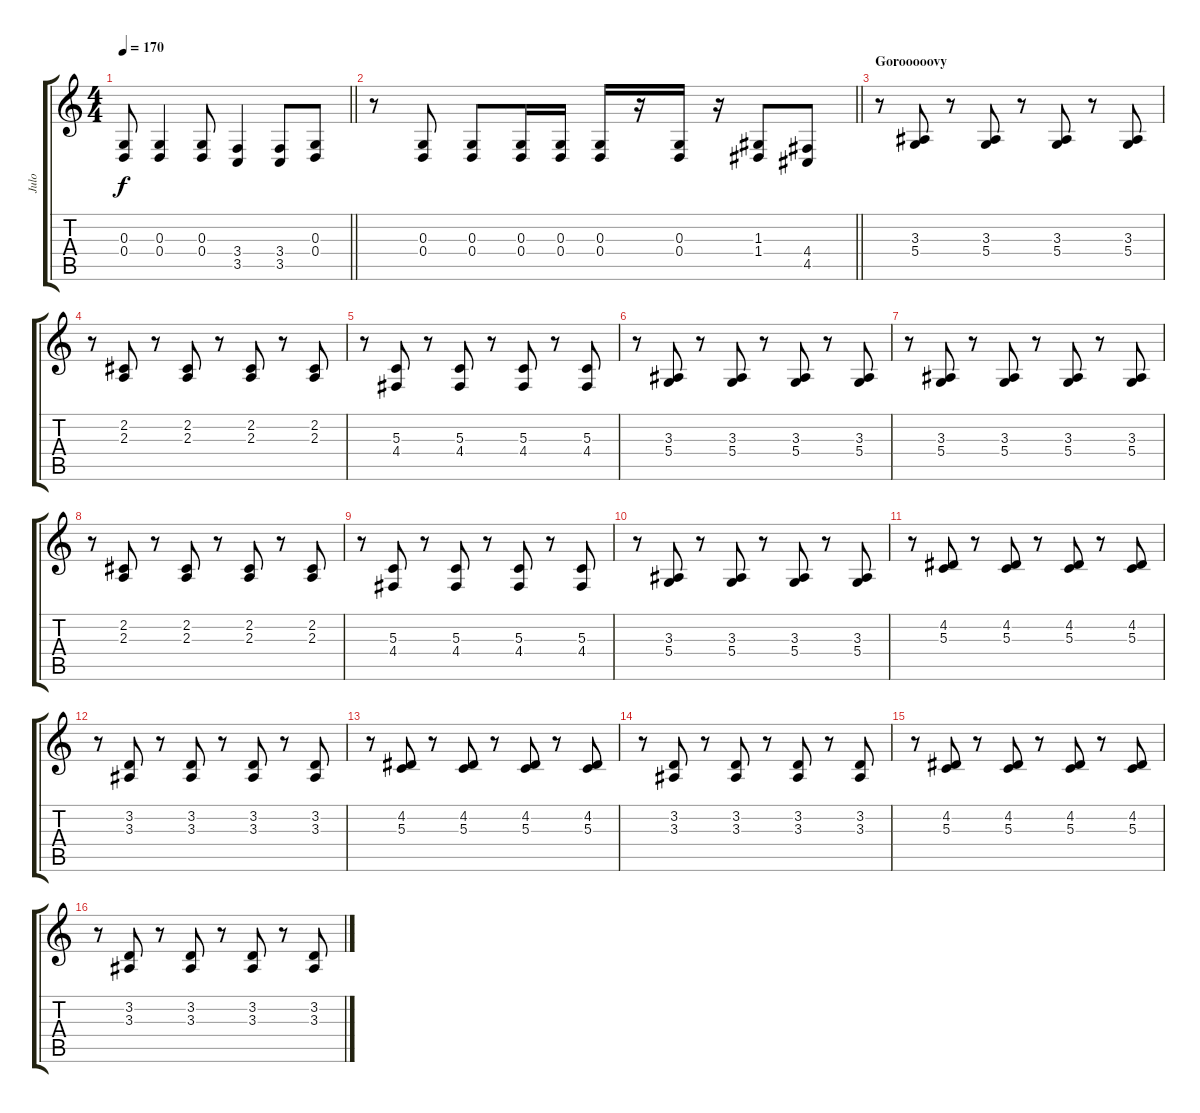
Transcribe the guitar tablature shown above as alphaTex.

\track ("Julo" "Julo") {instrument lead1square}
\staff {score tabs}
\tuning (E4 B3 G3 D3 A2 E2) {hide}
\ts (4 4)
\tempo 170
\clef g2
\barLineRight lightlight
\ks c
(0.3 0.4).8{dy f} (0.3 0.4).4 (0.3 0.4).8 (3.4 3.5).4 (3.4 3.5).8 (0.3 0.4).8 |
\barLineRight lightlight
r.8 (0.3 0.4).8 (0.3 0.4).8 (0.3 0.4).16 (0.3 0.4).16 (0.3 0.4).16 r.16 (0.3 0.4).16 r.16 (1.3 1.4).8 (4.4 4.5).8 |
\section ("" "Gorooooovy")
r.8 (3.3 5.4).8 r.8 (3.3 5.4).8 r.8 (3.3 5.4).8 r.8 (3.3 5.4).8 |
r.8 (2.2 2.3).8 r.8 (2.2 2.3).8 r.8 (2.2 2.3).8 r.8 (2.2 2.3).8 |
r.8 (5.3 4.4).8 r.8 (5.3 4.4).8 r.8 (5.3 4.4).8 r.8 (5.3 4.4).8 |
r.8 (3.3 5.4).8 r.8 (3.3 5.4).8 r.8 (3.3 5.4).8 r.8 (3.3 5.4).8 |
r.8 (3.3 5.4).8 r.8 (3.3 5.4).8 r.8 (3.3 5.4).8 r.8 (3.3 5.4).8 |
r.8 (2.2 2.3).8 r.8 (2.2 2.3).8 r.8 (2.2 2.3).8 r.8 (2.2 2.3).8 |
r.8 (5.3 4.4).8 r.8 (5.3 4.4).8 r.8 (5.3 4.4).8 r.8 (5.3 4.4).8 |
r.8 (3.3 5.4).8 r.8 (3.3 5.4).8 r.8 (3.3 5.4).8 r.8 (3.3 5.4).8 |
r.8 (4.2 5.3).8 r.8 (4.2 5.3).8 r.8 (4.2 5.3).8 r.8 (4.2 5.3).8 |
r.8 (3.2 3.3).8 r.8 (3.2 3.3).8 r.8 (3.2 3.3).8 r.8 (3.2 3.3).8 |
r.8 (4.2 5.3).8 r.8 (4.2 5.3).8 r.8 (4.2 5.3).8 r.8 (4.2 5.3).8 |
r.8 (3.2 3.3).8 r.8 (3.2 3.3).8 r.8 (3.2 3.3).8 r.8 (3.2 3.3).8 |
r.8 (4.2 5.3).8 r.8 (4.2 5.3).8 r.8 (4.2 5.3).8 r.8 (4.2 5.3).8 |
r.8 (3.2 3.3).8 r.8 (3.2 3.3).8 r.8 (3.2 3.3).8 r.8 (3.2 3.3).8
